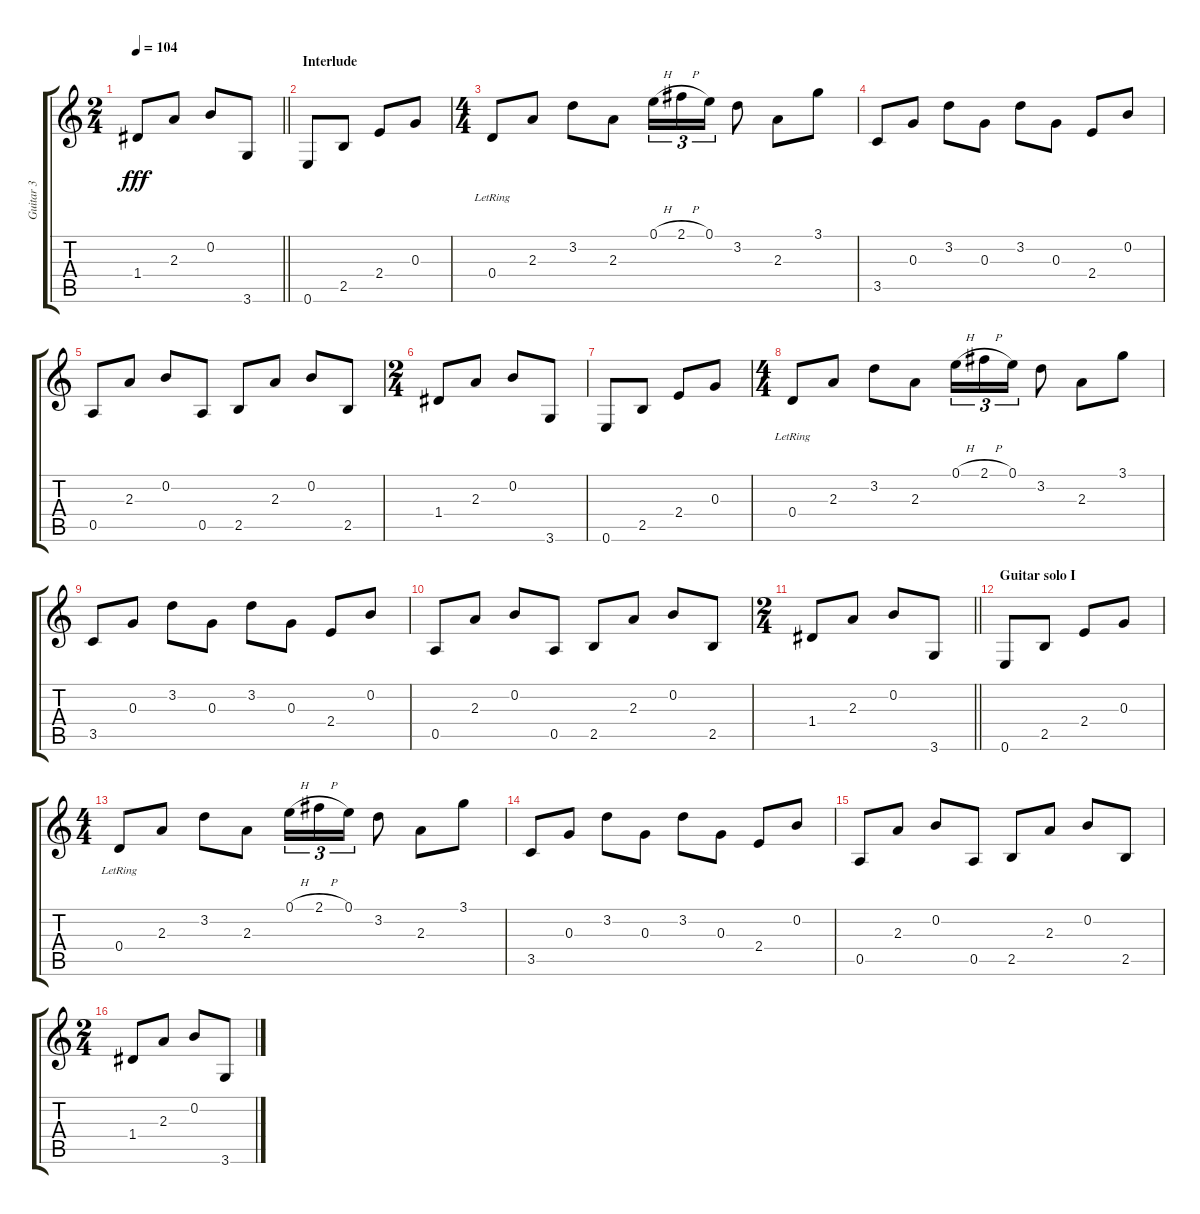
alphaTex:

\track ("Guitar 3" "Guitar 3") {instrument distortionguitar}
\staff {score tabs}
\tuning (E4 B3 G3 D3 A2 E2) {hide}
\ts (2 4)
\tempo 104
\clef g2
\barLineRight lightlight
\ks c
1.4.8{dy fff} 2.3.8 0.2.8 3.6.8 |
\section ("" "Interlude")
0.6.8{volume 9 instrument electricguitarclean} 2.5.8 2.4.8 0.3.8 |
\ts (4 4)
0.4{lr}.8 2.3.8 3.2.8 2.3.8 0.1{h}.16{tu (3 2)} 2.1{h}.16{tu (3 2)} 0.1.16{tu (3 2)} 3.2.8 2.3.8 3.1.8 |
3.5.8 0.3.8 3.2.8 0.3.8 3.2.8 0.3.8 2.4.8 0.2.8 |
0.5.8 2.3.8 0.2.8 0.5.8 2.5.8 2.3.8 0.2.8 2.5.8 |
\ts (2 4)
1.4.8 2.3.8 0.2.8 3.6.8 |
0.6.8{volume 9 instrument electricguitarclean} 2.5.8 2.4.8 0.3.8 |
\ts (4 4)
0.4{lr}.8 2.3.8 3.2.8 2.3.8 0.1{h}.16{tu (3 2)} 2.1{h}.16{tu (3 2)} 0.1.16{tu (3 2)} 3.2.8 2.3.8 3.1.8 |
3.5.8 0.3.8 3.2.8 0.3.8 3.2.8 0.3.8 2.4.8 0.2.8 |
0.5.8 2.3.8 0.2.8 0.5.8 2.5.8 2.3.8 0.2.8 2.5.8 |
\ts (2 4)
\barLineRight lightlight
1.4.8 2.3.8 0.2.8 3.6.8 |
\section ("" "Guitar solo I")
0.6.8{volume 11 instrument electricguitarclean} 2.5.8 2.4.8 0.3.8 |
\ts (4 4)
0.4{lr}.8 2.3.8 3.2.8 2.3.8 0.1{h}.16{tu (3 2)} 2.1{h}.16{tu (3 2)} 0.1.16{tu (3 2)} 3.2.8 2.3.8 3.1.8 |
3.5.8 0.3.8 3.2.8 0.3.8 3.2.8 0.3.8 2.4.8 0.2.8 |
0.5.8 2.3.8 0.2.8 0.5.8 2.5.8 2.3.8 0.2.8 2.5.8 |
\ts (2 4)
1.4.8 2.3.8 0.2.8 3.6.8
